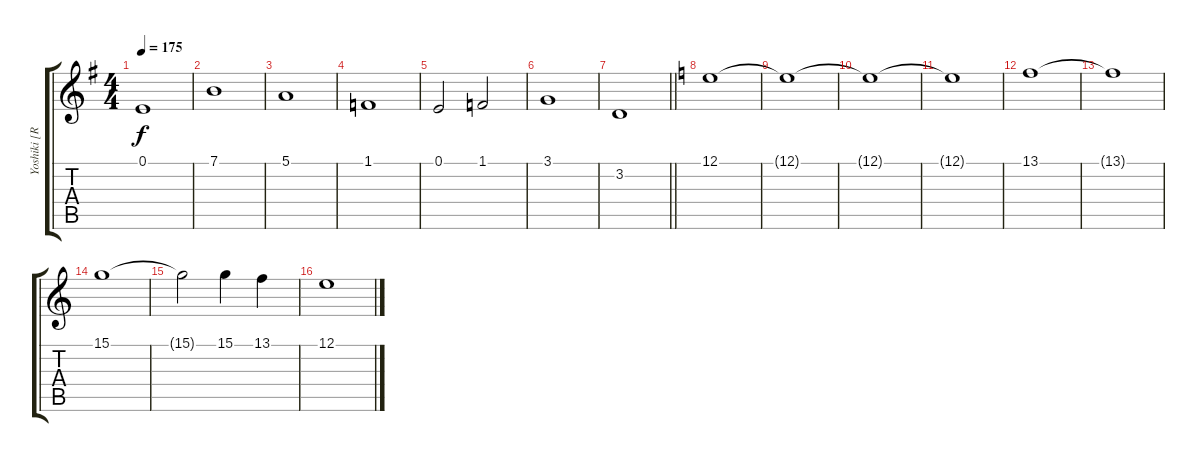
\track ("Yoshiki [R]" "Yoshiki [R") {instrument acousticgrandpiano}
\staff {score tabs}
\tuning (E4 B3 G3 D3 A2 E2) {hide}
\ts (4 4)
\tempo 175
\clef g2
\ks g
0.1{t}.1{dy f} |
7.1.1 |
5.1.1 |
1.1.1 |
0.1.2 1.1.2 |
3.1.1 |
\barLineRight lightlight
3.2.1 |
\ks c
12.1.1 |
12.1{t}.1 |
12.1{t}.1 |
12.1{t}.1 |
13.1.1 |
13.1{t}.1 |
15.1.1 |
15.1{t}.2 15.1.4 13.1.4 |
12.1.1
